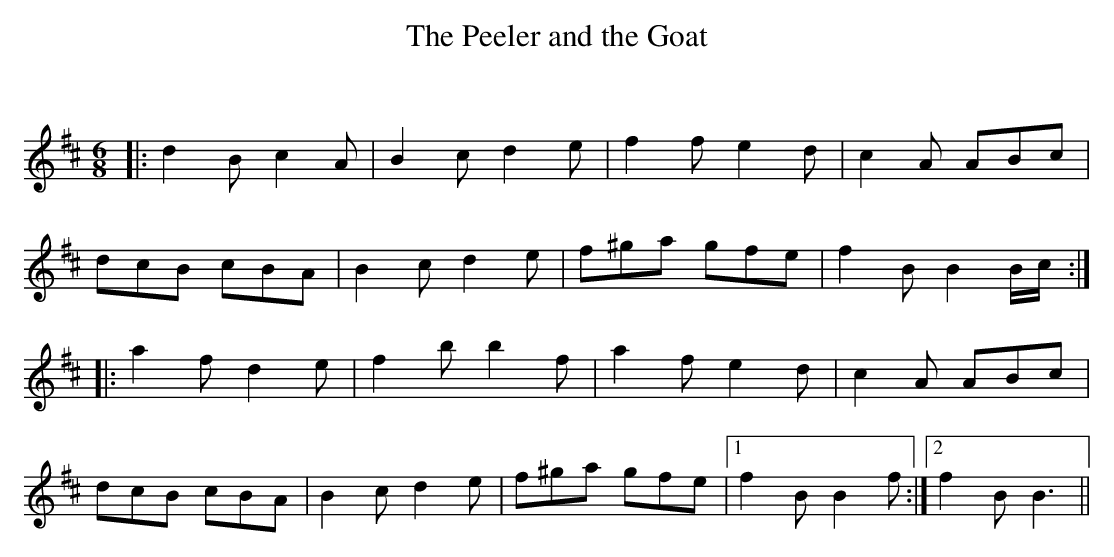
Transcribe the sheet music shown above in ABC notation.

X:1
T: The Peeler and the Goat
C:
Q:180
K:Bm
M:6/8
L:1/16
|:d4B2 c4A2|B4c2 d4e2|f4f2 e4d2|c4A2 A2B2c2|
d2c2B2 c2B2A2|B4c2 d4e2|f2^g2a2 g2f2e2|f4B2 B4Bc:|
|:a4f2 d4e2|f4b2 b4f2|a4f2 e4d2|c4A2 A2B2c2|
d2c2B2 c2B2A2|B4c2 d4e2|f2^g2a2 g2f2e2|1f4B2 B4f2:|2f4B2 B6||
